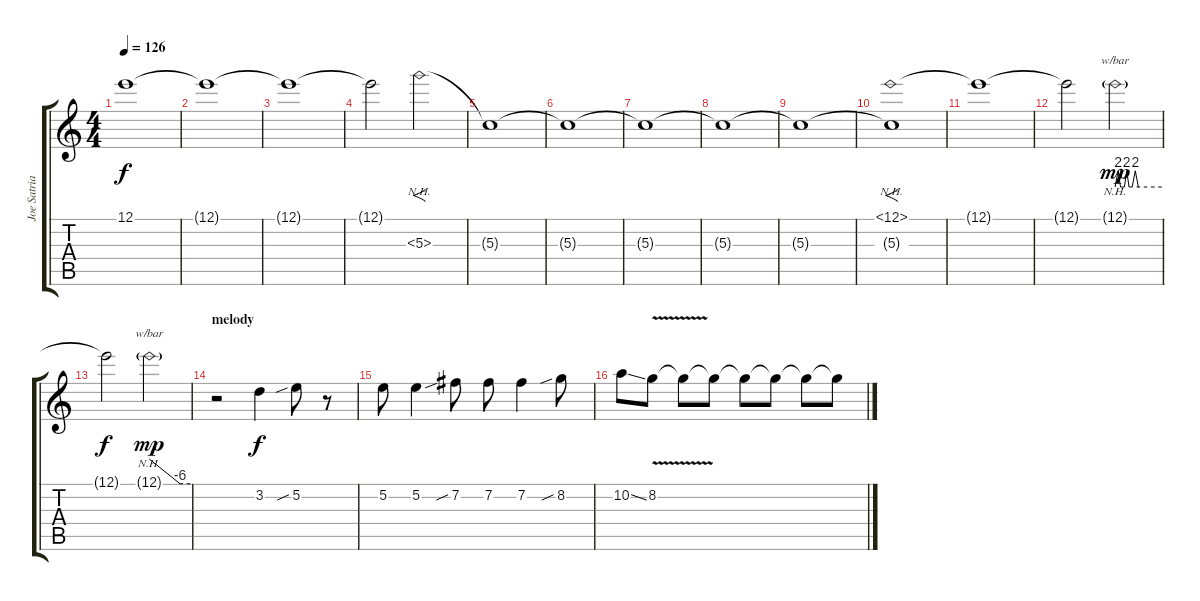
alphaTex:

\track ("Joe Satriani - guitar" "Joe Satria") {instrument distortionguitar}
\staff {score tabs}
\tuning (E4 B3 G3 D3 A2 E2) {hide}
\ts (4 4)
\tempo 126
\clef g2
\ks c
12.1{t}.1{dy f} |
12.1{t}.1 |
12.1{t}.1 |
12.1{t}.2 5.3{nh}.2{f} |
5.3{t}.1 |
5.3{t}.1 |
5.3{t}.1 |
5.3{t}.1 |
5.3{t}.1 |
(12.1{nh} 5.3{t}).1{f} |
12.1{t}.1 |
12.1{t}.2 12.1{nh g}.2{tbe (custom default 0 0 4 8 7 0 12 0 15 8 18 0 22 0 26 8 30 0 60 0) dy mp} |
12.1{t}.2{dy f} 12.1{nh g}.2{tbe (custom default 0 0 45 -24 60 -24) dy mp} |
\section ("" "melody")
r.2 3.2.4{dy f} 5.2{sib}.8 r.8 |
5.2.8 5.2.4 7.2{sib}.8 7.2.8 7.2.4 8.2{sib}.8 |
10.2{ss}.8 8.2{v}.8 8.2{t}.8 8.2{t}.8 8.2{t}.8 8.2{t}.8 8.2{t}.8 8.2{t}.8
